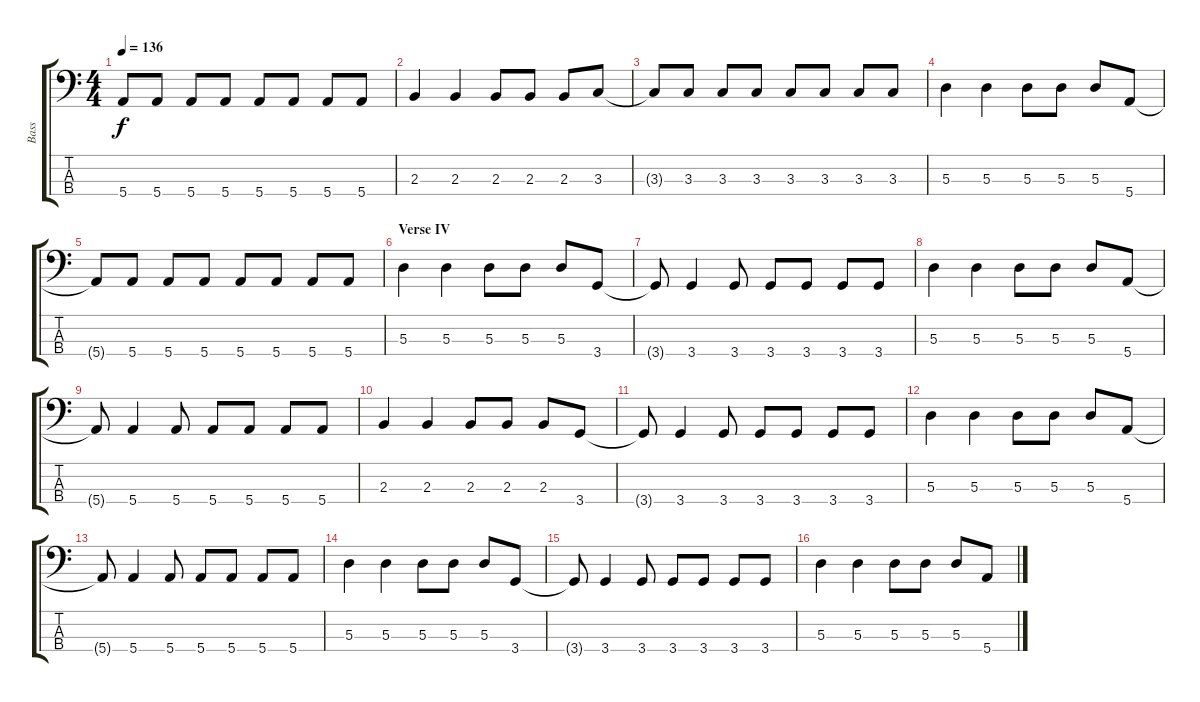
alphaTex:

\track ("Bass" "Bass") {instrument electricbassfinger}
\staff {score tabs}
\tuning (G2 D2 A1 E1) {hide}
\ts (4 4)
\tempo 136
\clef f4
\ks c
5.4{t}.8{dy f} 5.4.8 5.4.8 5.4.8 5.4.8 5.4.8 5.4.8 5.4.8 |
2.3.4 2.3.4 2.3.8 2.3.8 2.3.8 3.3.8 |
3.3{t}.8 3.3.8 3.3.8 3.3.8 3.3.8 3.3.8 3.3.8 3.3.8 |
5.3.4 5.3.4 5.3.8 5.3.8 5.3.8 5.4.8 |
5.4{t}.8 5.4.8 5.4.8 5.4.8 5.4.8 5.4.8 5.4.8 5.4.8 |
\section ("" "Verse IV")
5.3.4 5.3.4 5.3.8 5.3.8 5.3.8 3.4.8 |
3.4{t}.8 3.4.4 3.4.8 3.4.8 3.4.8 3.4.8 3.4.8 |
5.3.4 5.3.4 5.3.8 5.3.8 5.3.8 5.4.8 |
5.4{t}.8 5.4.4 5.4.8 5.4.8 5.4.8 5.4.8 5.4.8 |
2.3.4 2.3.4 2.3.8 2.3.8 2.3.8 3.4.8 |
3.4{t}.8 3.4.4 3.4.8 3.4.8 3.4.8 3.4.8 3.4.8 |
5.3.4 5.3.4 5.3.8 5.3.8 5.3.8 5.4.8 |
5.4{t}.8 5.4.4 5.4.8 5.4.8 5.4.8 5.4.8 5.4.8 |
5.3.4 5.3.4 5.3.8 5.3.8 5.3.8 3.4.8 |
3.4{t}.8 3.4.4 3.4.8 3.4.8 3.4.8 3.4.8 3.4.8 |
5.3.4 5.3.4 5.3.8 5.3.8 5.3.8 5.4.8
